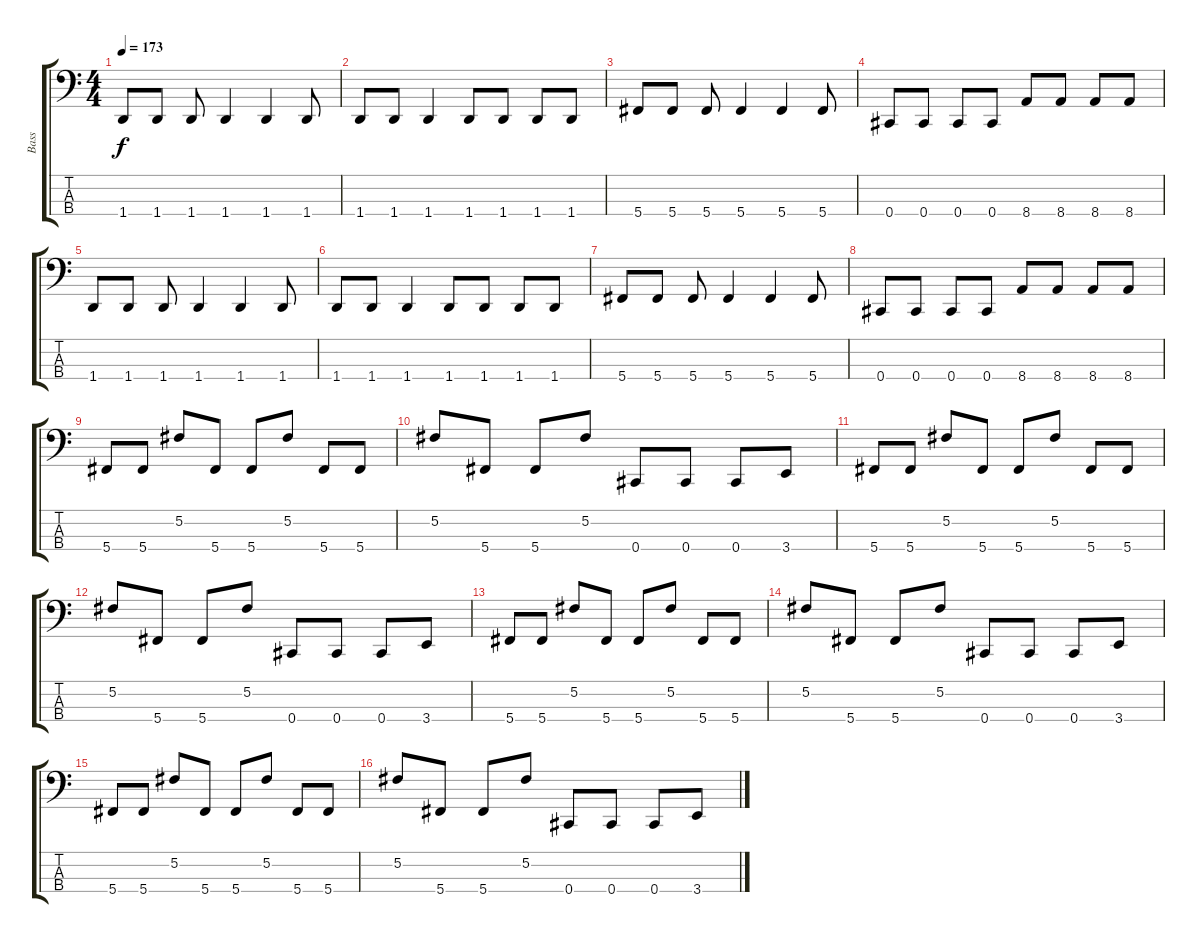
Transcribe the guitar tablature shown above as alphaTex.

\track ("Bass" "Bass") {instrument electricbassfinger}
\staff {score tabs}
\tuning (Gb2 Db2 Ab1 Db1) {hide}
\ts (4 4)
\tempo 173
\clef f4
\ks c
1.4.8{dy f} 1.4.8 1.4.8 1.4.4 1.4.4 1.4.8 |
1.4.8 1.4.8 1.4.4 1.4.8 1.4.8 1.4.8 1.4.8 |
5.4.8 5.4.8 5.4.8 5.4.4 5.4.4 5.4.8 |
0.4.8 0.4.8 0.4.8 0.4.8 8.4.8 8.4.8 8.4.8 8.4.8 |
1.4.8 1.4.8 1.4.8 1.4.4 1.4.4 1.4.8 |
1.4.8 1.4.8 1.4.4 1.4.8 1.4.8 1.4.8 1.4.8 |
5.4.8 5.4.8 5.4.8 5.4.4 5.4.4 5.4.8 |
0.4.8 0.4.8 0.4.8 0.4.8 8.4.8 8.4.8 8.4.8 8.4.8 |
5.4.8 5.4.8 5.2.8 5.4.8 5.4.8 5.2.8 5.4.8 5.4.8 |
5.2.8 5.4.8 5.4.8 5.2.8 0.4.8 0.4.8 0.4.8 3.4.8 |
5.4.8 5.4.8 5.2.8 5.4.8 5.4.8 5.2.8 5.4.8 5.4.8 |
5.2.8 5.4.8 5.4.8 5.2.8 0.4.8 0.4.8 0.4.8 3.4.8 |
5.4.8 5.4.8 5.2.8 5.4.8 5.4.8 5.2.8 5.4.8 5.4.8 |
5.2.8 5.4.8 5.4.8 5.2.8 0.4.8 0.4.8 0.4.8 3.4.8 |
5.4.8 5.4.8 5.2.8 5.4.8 5.4.8 5.2.8 5.4.8 5.4.8 |
5.2.8 5.4.8 5.4.8 5.2.8 0.4.8 0.4.8 0.4.8 3.4.8
